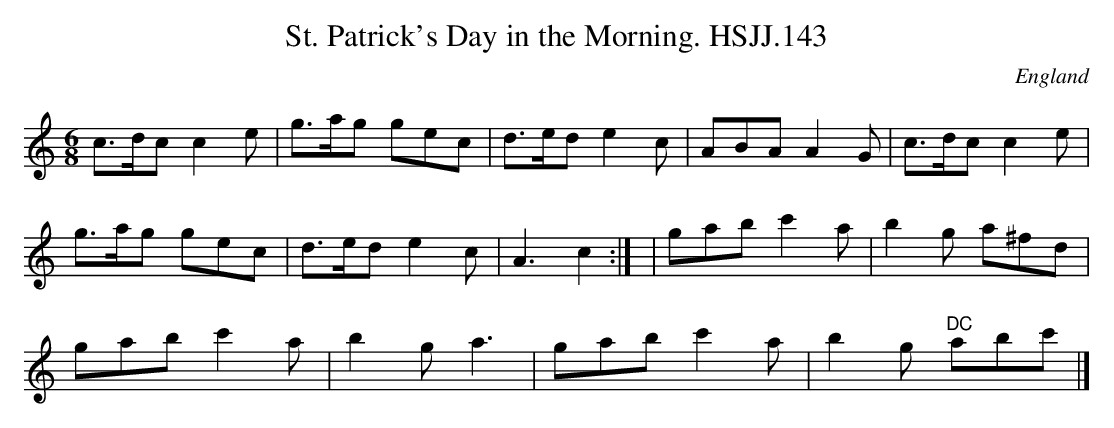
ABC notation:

X:1
T:St. Patrick's Day in the Morning. HSJJ.143
M:6/8
L:1/8
O:England
K:C
c>dc c2e|g>ag gec|d>ede2c|ABAA2G|c>dcc2e|!g>ag gec|d>ede2c|A3c2:|
|gabc'2a|b2g a^fd|!gabc'2a|b2ga3|gabc'2a|b2g "DC"abc'|]
